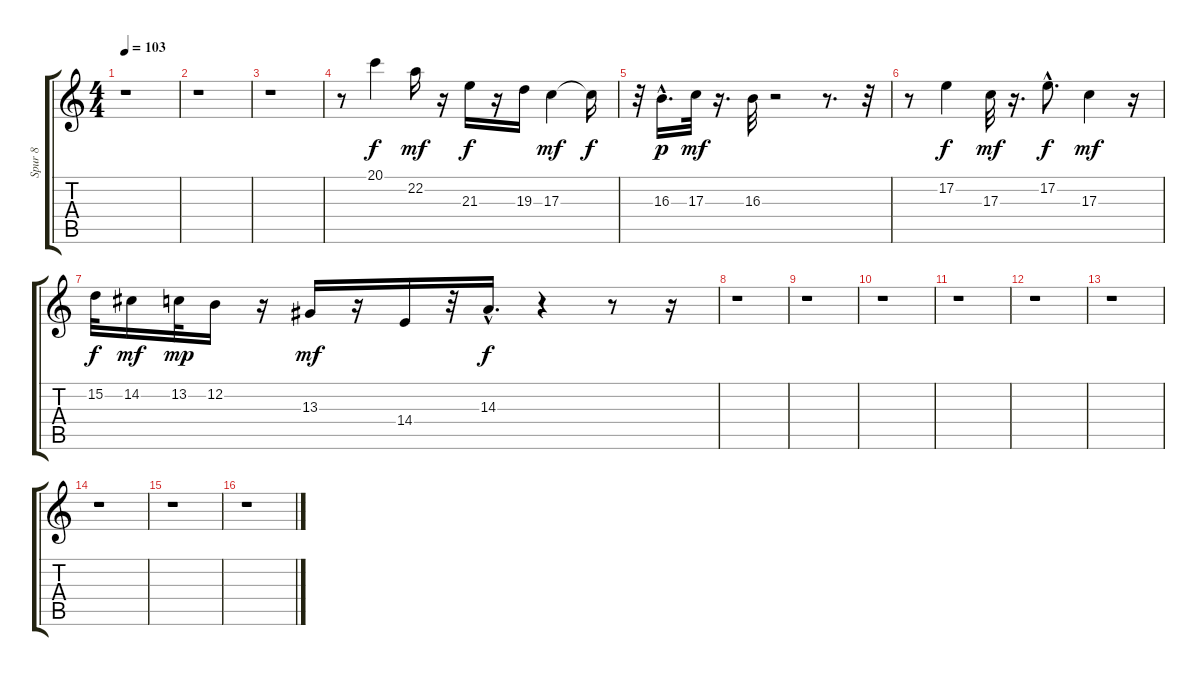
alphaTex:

\track ("Spur 8" "Spur 8") {instrument clarinet}
\staff {score tabs}
\tuning (E4 B3 G3 D3 A2 E2) {hide}
\ts (4 4)
\tempo 103
\clef g2
\ks c
r.1{dy f instrument clarinet} |
r.1 |
r.1 |
r.8 20.1.4 22.2.16{dy mf} r.16 21.3.16{dy f} r.16 19.3.16 17.3.4{dy mf} 17.3{t}.16{dy f} |
r.32 16.3{hac}.16{d dy p} 17.3.32{dy mf} r.16{d} 16.3.32 r.2 r.8{d} r.32 |
r.8 17.2.4{dy f} 17.3.32{dy mf} r.16{d} 17.2{hac}.8{d dy f} 17.3.4{dy mf} r.16 |
15.2.32{dy f} 14.2.16{dy mf} 13.2.32{dy mp} 12.2.16 r.16 13.3.16{dy mf} r.16 14.4.16 r.32 14.3{hac}.16{d dy f} r.4 r.8 r.16 |
r.1 |
r.1 |
r.1 |
r.1 |
r.1 |
r.1 |
r.1 |
r.1 |
r.1
